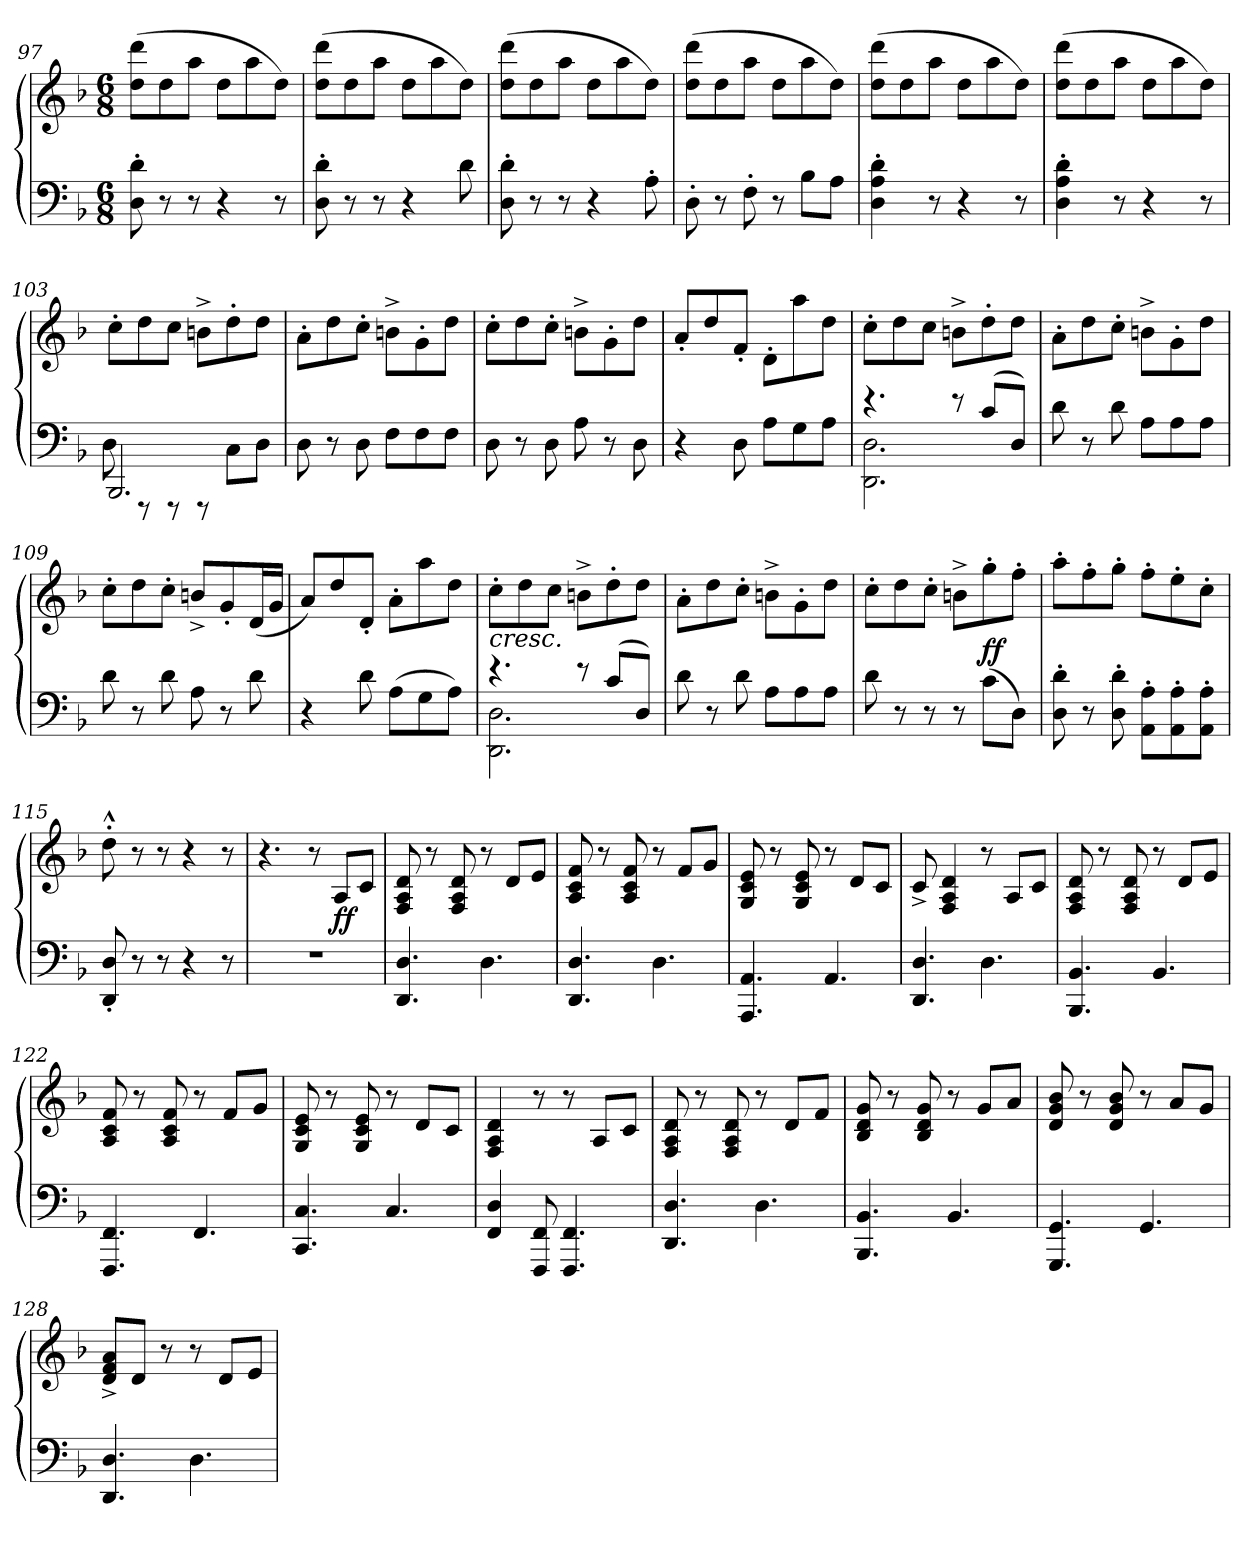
**kern	**kern	**dynam
*part1	*part1	*part1
*staff2	*staff1	*staff1/2
*clefF4	*clefG2	*
*k[b-]	*k[b-]	*
*M6/8	*M6/8	*
=97	=97	=97
8D' 8d'	(8dd 8dddL	.
8r	8dd	.
8r	8aaJ	.
4r	8ddL	.
.	8aa	.
8r	8ddJ)	.
=98	=98	=98
8D' 8d'	(8dd 8dddL	.
8r	8dd	.
8r	8aaJ	.
4r	8ddL	.
.	8aa	.
8d	8ddJ)	.
!!LO:LB:g=z
=99	=99	=99
8D' 8d'	(8dd 8dddL	.
8r	8dd	.
8r	8aaJ	.
4r	8ddL	.
.	8aa	.
8A'	8ddJ)	.
=100	=100	=100
8D'	(8dd 8dddL	.
8r	8dd	.
8F'	8aaJ	.
8r	8ddL	.
8B-L	8aa	.
8AJ	8ddJ)	.
=101	=101	=101
4D' 4A' 4d'	(8dd 8dddL	.
.	8dd	.
8r	8aaJ	.
4r	8ddL	.
.	8aa	.
8r	8ddJ)	.
=102	=102	=102
4D' 4A' 4d'	(8dd 8dddL	.
.	8dd	.
8r	8aaJ	.
4r	8ddL	.
.	8aa	.
8r	8ddJ)	.
=103	=103	=103
*^	*	*
2.BBB-	8D	8cc'L	.
.	8r	8dd	.
.	8r	8ccJ	.
.	8r	8b^L	.
.	8CL	8dd'	.
.	8DJ	8ddJ	.
*v	*v	*	*
=104	=104	=104
8D	8a'L	.
8r	8dd	.
8D	8cc'J	.
8FL	8bn^L	.
8F	8g'	.
8FJ	8ddJ	.
!!LO:PB:g=z
=105	=105	=105
8D	8cc'L	.
8r	8dd	.
8D	8cc'J	.
8A	8bn^L	.
8r	8g'	.
8D	8ddJ	.
=106	=106	=106
4r	8a'L	.
.	8dd	.
8D	8f'J	.
8AL	8d'L	.
8G	8aa	.
8AJ	8ddJ	.
=107	=107	=107
*^	*	*
4.r	2.DD 2.D	8cc'L	.
.	.	8dd	.
.	.	8ccJ	.
8r	.	8b^L	.
(8cL	.	8dd'	.
8DJ)	.	8ddJ	.
*v	*v	*	*
=108	=108	=108
8d	8a'L	.
8r	8dd	.
8d	8cc'J	.
8AL	8bn^L	.
8A	8g'	.
8AJ	8ddJ	.
=109	=109	=109
8d	8cc'L	.
8r	8dd	.
8d	8cc'J	.
8A	8bn^L	.
8r	8g'	.
8d	(16dL	.
.	16gJJ	.
=110	=110	=110
4r	8aL)	.
.	8dd	.
8d	8d'J	.
(8AL	8a'L	.
8G	8aa	.
8AJ)	8ddJ	.
!!LO:LB:g=z
=111	=111	=111
*^	*	*
!	!	!	!LO:HP:b
4.r	2.DD 2.D	8cc'L	<
.	.	8dd	.
.	.	8ccJ	.
8r	.	8b^L	.
(8cL	.	8dd'	.
8DJ)	.	8ddJ	.
*v	*v	*	*
=112	=112	=112
8d	8a'L	.
8r	8dd	.
8d	8cc'J	.
8AL	8bn^L	.
8A	8g'	.
8AJ	8ddJ	.
=113	=113	=113
8d	8cc'L	.
8r	8dd	.
8r	8cc'J	.
8r	8bn^L	.
(8cL	8gg'	ff
8DJ)	8ff'J	[
=114	=114	=114
8D' 8d'	8aa'L	.
8r	8ff'	.
8D' 8d'	8gg'J	.
8AA' 8A'L	8ff'L	.
8AA' 8A'	8ee'	.
8AA' 8A'J	8cc'J	.
=115	=115	=115
8DD' 8D'	8dd'^^	.
8r	8r	.
8r	8r	.
4r	4r	.
8r	8r	.
=116	=116	=116
2.r	4.r	.
.	8r	.
.	8AL	ff
.	8cJ	.
!!LO:LB:g=z
=117	=117	=117
4.DD 4.D	8F 8A 8d	.
.	8r	.
.	8F 8A 8d	.
4.D	8r	.
.	8dL	.
.	8eJ	.
=118	=118	=118
4.DD 4.D	8A 8c 8f	.
.	8r	.
.	8A 8c 8f	.
4.D	8r	.
.	8fL	.
.	8gJ	.
=119	=119	=119
4.AAA 4.AA	8G 8c 8e	.
.	8r	.
.	8G 8c 8e	.
4.AA	8r	.
.	8dL	.
.	8cJ	.
=120	=120	=120
4.DD 4.D	8c^	.
.	4F 4A 4d	.
4.D	8r	.
.	8AL	.
.	8cJ	.
=121	=121	=121
4.BBB- 4.BB-	8F 8A 8d	.
.	8r	.
.	8F 8A 8d	.
4.BB-	8r	.
.	8dL	.
.	8eJ	.
=122	=122	=122
4.FFF 4.FF	8A 8c 8f	.
.	8r	.
.	8A 8c 8f	.
4.FF	8r	.
.	8fL	.
.	8gJ	.
!!LO:LB:g=z
=123	=123	=123
4.CC 4.C	8G 8c 8e	.
.	8r	.
.	8G 8c 8e	.
4.C	8r	.
.	8dL	.
.	8cJ	.
=124	=124	=124
4FF 4D	4F 4A 4d	.
8FFF 8FF	8r	.
4.FFF 4.FF	8r	.
.	8AL	.
.	8cJ	.
=125	=125	=125
4.DD 4.D	8F 8A 8d	.
.	8r	.
.	8F 8A 8d	.
4.D	8r	.
.	8dL	.
.	8fJ	.
=126	=126	=126
4.BBB- 4.BB-	8B- 8d 8g	.
.	8r	.
.	8B- 8d 8g	.
4.BB-	8r	.
.	8gL	.
.	8aJ	.
=127	=127	=127
4.GGG 4.GG	8d 8g 8b-	.
.	8r	.
.	8d 8g 8b-	.
4.GG	8r	.
.	8aL	.
.	8gJ	.
=128	=128	=128
4.DD 4.D	8d^ 8f^ 8a^L	.
.	8dJ	.
.	8r	.
4.D	8r	.
.	8dL	.
.	8eJ	.
=	=	=
*-	*-	*-
